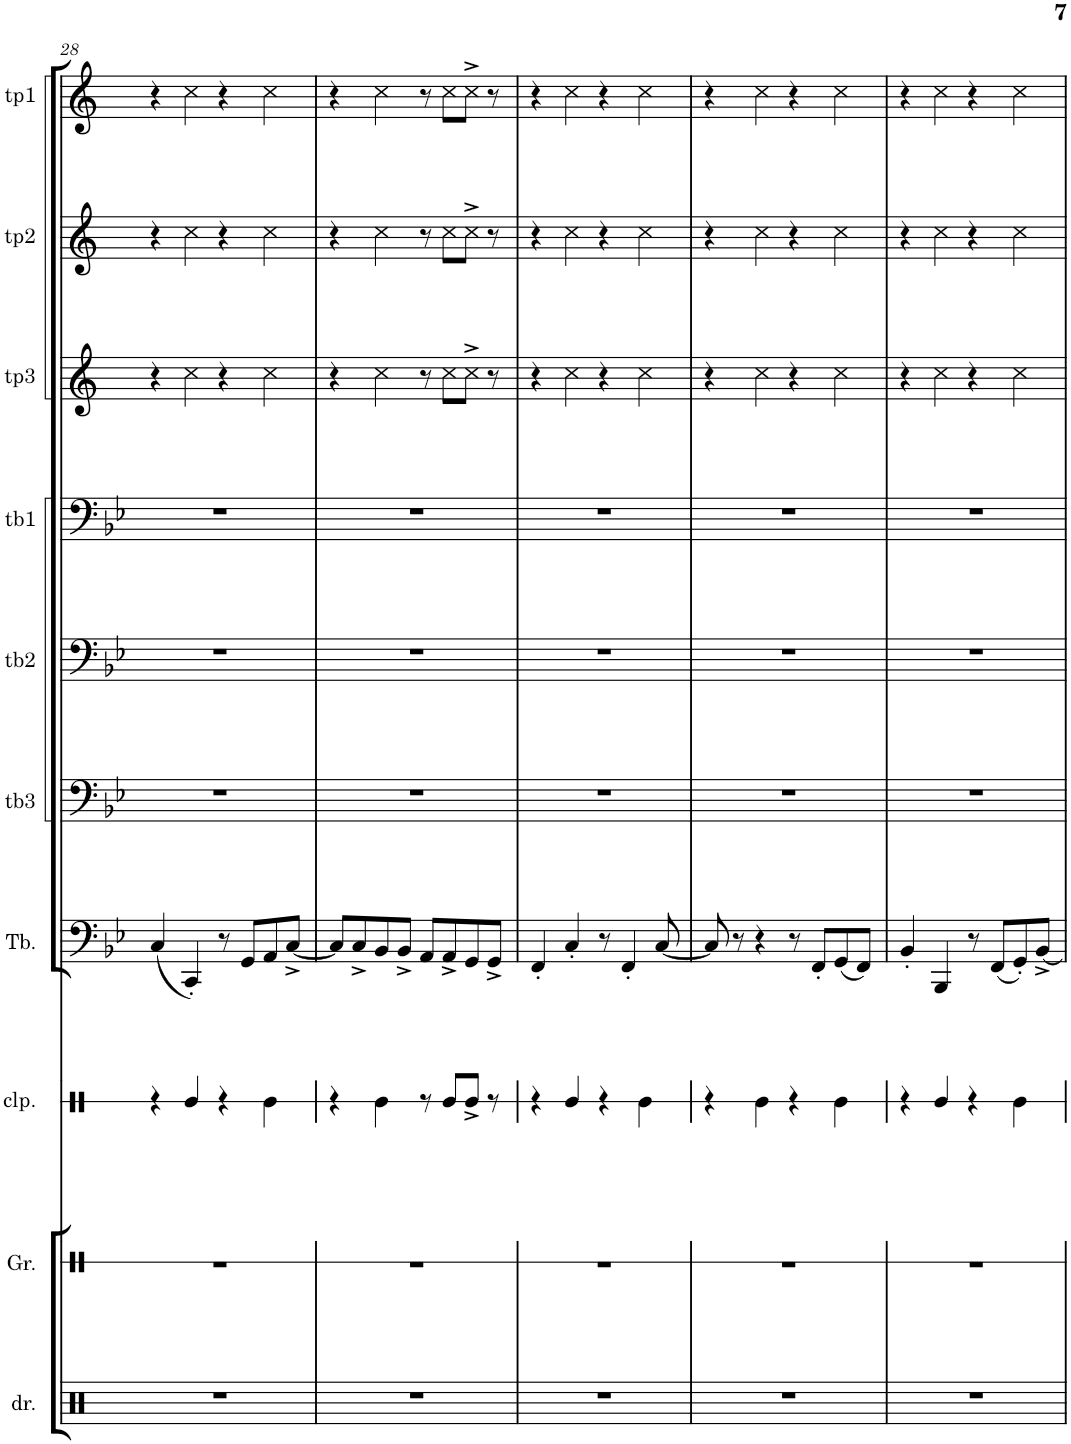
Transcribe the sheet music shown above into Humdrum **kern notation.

**kern	**kern	**kern	**kern	**kern	**kern	**kern	**kern	**kern	**kern
*part10	*part9	*part8	*part7	*part6	*part5	*part4	*part3	*part2	*part1
*staff10	*staff9	*staff8	*staff7	*staff6	*staff5	*staff4	*staff3	*staff2	*staff1
*I"Drum Set	*I"Guiro	*I"Claps	*I"Tuba	*I"Trombone 3	*I"Trombone 2	*I"Trombone 1	*I"Trumpet in Bb 3	*I"Trumpet in Bb2	*I"Trumpet in Bb 1
*I'dr.	*I'Gr.	*I'clp.	*I'Tb.	*I'tb3	*I'tb2	*I'tb1	*I'tp3	*I'tp2	*I'tp1
!!LO:PB:g=z
*clefX	*clefX	*clefX	*clefF4	*clefF4	*clefF4	*clefF4	*clefG2	*clefG2	*clefG2
*	*	*	*	*	*	*	*Trd1c2	*Trd1c2	*Trd1c2
*k[]	*k[]	*k[]	*k[b-e-]	*k[b-e-]	*k[b-e-]	*k[b-e-]	*k[]	*k[]	*k[]
*M4/4	*M4/4	*M4/4	*M4/4	*M4/4	*M4/4	*M4/4	*M4/4	*M4/4	*M4/4
=28	=28	=28	=28	=28	=28	=28	=28	=28	=28
1r	1r	4r	(4C/	1r	1r	1r	4r	4r	4r
.	.	4Re/	4CC'/)	.	.	.	4cc\	4cc\	4cc\
.	.	4r	8r	.	.	.	4r	4r	4r
.	.	.	8GG/L	.	.	.	.	.	.
.	.	4Re\	8AA/	.	.	.	4cc\	4cc\	4cc\
.	.	.	[8C^/J	.	.	.	.	.	.
=29	=29	=29	=29	=29	=29	=29	=29	=29	=29
1r	1r	4r	8C/L]	1r	1r	1r	4r	4r	4r
.	.	.	8C^/	.	.	.	.	.	.
.	.	4Re\	8BB-/	.	.	.	4cc\	4cc\	4cc\
.	.	.	8BB-^/J	.	.	.	.	.	.
.	.	8r	8AA/L	.	.	.	8r	8r	8r
.	.	8Re/L	8AA^/	.	.	.	8cc\L	8cc\L	8cc\L
.	.	8Re^/J	8GG/	.	.	.	8cc^\J	8cc^\J	8cc^\J
.	.	8r	8GG^/J	.	.	.	8r	8r	8r
=30	=30	=30	=30	=30	=30	=30	=30	=30	=30
1r	1r	4r	4FF'/	1r	1r	1r	4r	4r	4r
.	.	4Re/	4C'/	.	.	.	4cc\	4cc\	4cc\
.	.	4r	8r	.	.	.	4r	4r	4r
.	.	.	4FF'/	.	.	.	.	.	.
.	.	4Re\	.	.	.	.	4cc\	4cc\	4cc\
.	.	.	[8C/	.	.	.	.	.	.
=31	=31	=31	=31	=31	=31	=31	=31	=31	=31
1r	1r	4r	8C/]	1r	1r	1r	4r	4r	4r
.	.	.	8r	.	.	.	.	.	.
.	.	4Re\	4r	.	.	.	4cc\	4cc\	4cc\
.	.	4r	8r	.	.	.	4r	4r	4r
.	.	.	8FF'/L	.	.	.	.	.	.
.	.	4Re\	(8GG/	.	.	.	4cc\	4cc\	4cc\
.	.	.	8FF/J)	.	.	.	.	.	.
=32	=32	=32	=32	=32	=32	=32	=32	=32	=32
1r	1r	4r	4BB-'/	1r	1r	1r	4r	4r	4r
.	.	4Re/	4BBB-/	.	.	.	4cc\	4cc\	4cc\
.	.	4r	8r	.	.	.	4r	4r	4r
.	.	.	(8FF/L	.	.	.	.	.	.
.	.	4Re\	8GG'/)	.	.	.	4cc\	4cc\	4cc\
.	.	.	[8BB-^/J	.	.	.	.	.	.
=	=	=	=	=	=	=	=	=	=
*-	*-	*-	*-	*-	*-	*-	*-	*-	*-
